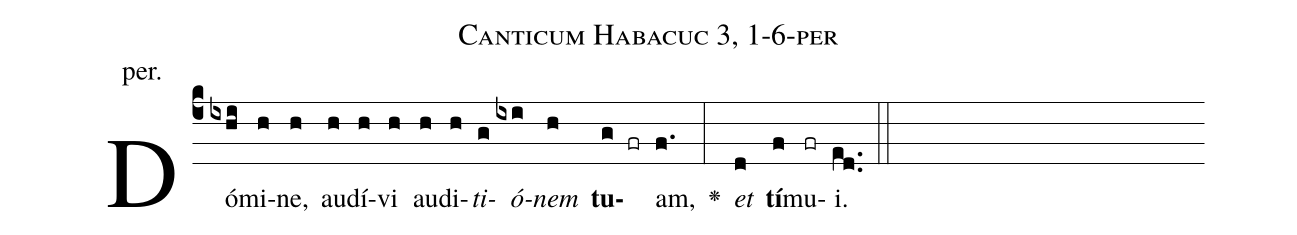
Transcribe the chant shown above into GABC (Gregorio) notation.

name: Canticum Habacuc 3, 1-6-per;
annotation: per.;
%%
(c4)Dó(ixhi)mi(h)ne,(h) au(h)dí(h)vi(h) au(h)di(h)<i>ti</i>(g)<i>ó</i>(ixi)<i>nem</i>(h) <b>tu</b>(g fr)am,(f.) <v>\greheightstar</v>(:) <i>et</i>(d) <b>tí</b>(f)mu(fr)i.(ed..) (::)


%E(g) u(g) o(g) u(d) a(f) e.(ed..) (::)
